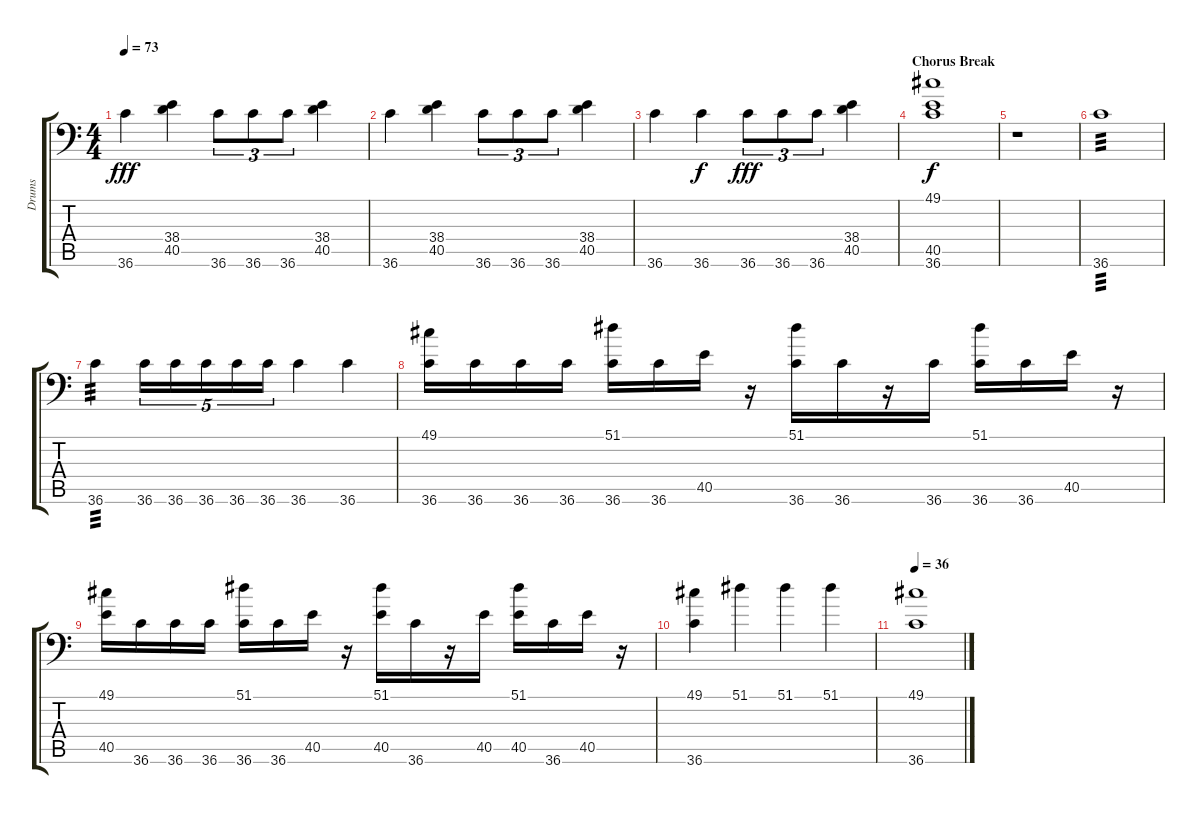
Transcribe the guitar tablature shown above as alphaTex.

\track ("Drums" "Drums") {instrument acousticgrandpiano}
\staff {score tabs}
\tuning (C-1 C-1 C-1 C-1 C-1 C-1) {hide}
\ts (4 4)
\tempo 73
\clef f4
\ks c
36.6.4{dy fff} (38.4 40.5).4 36.6.8{tu (3 2)} 36.6.8{tu (3 2)} 36.6.8{tu (3 2)} (38.4 40.5).4 |
36.6.4 (38.4 40.5).4 36.6.8{tu (3 2)} 36.6.8{tu (3 2)} 36.6.8{tu (3 2)} (38.4 40.5).4 |
36.6.4 36.6.4{dy f} 36.6.8{tu (3 2) dy fff} 36.6.8{tu (3 2)} 36.6.8{tu (3 2)} (38.4 40.5).4 |
\section ("" "Chorus Break")
(49.1 40.5 36.6).1{dy f} |
r.1 |
36.6.1{tp 3} |
36.6.4{tp 3} 36.6.16{tu (5 4)} 36.6.16{tu (5 4)} 36.6.16{tu (5 4)} 36.6.16{tu (5 4)} 36.6.16{tu (5 4)} 36.6.4 36.6.4 |
(49.1 36.6).16 36.6.16 36.6.16 36.6.16 (51.1 36.6).16 36.6.16 40.5.16 r.16 (51.1 36.6).16 36.6.16 r.16 36.6.16 (51.1 36.6).16 36.6.16 40.5.16 r.16 |
(49.1 40.5).16 36.6.16 36.6.16 36.6.16 (51.1 36.6).16 36.6.16 40.5.16 r.16 (51.1 40.5).16 36.6.16 r.16 40.5.16 (51.1 40.5).16 36.6.16 40.5.16 r.16 |
(49.1 36.6).4 51.1.4 51.1.4 51.1.4 |
\tempo 36
(49.1 36.6).1
